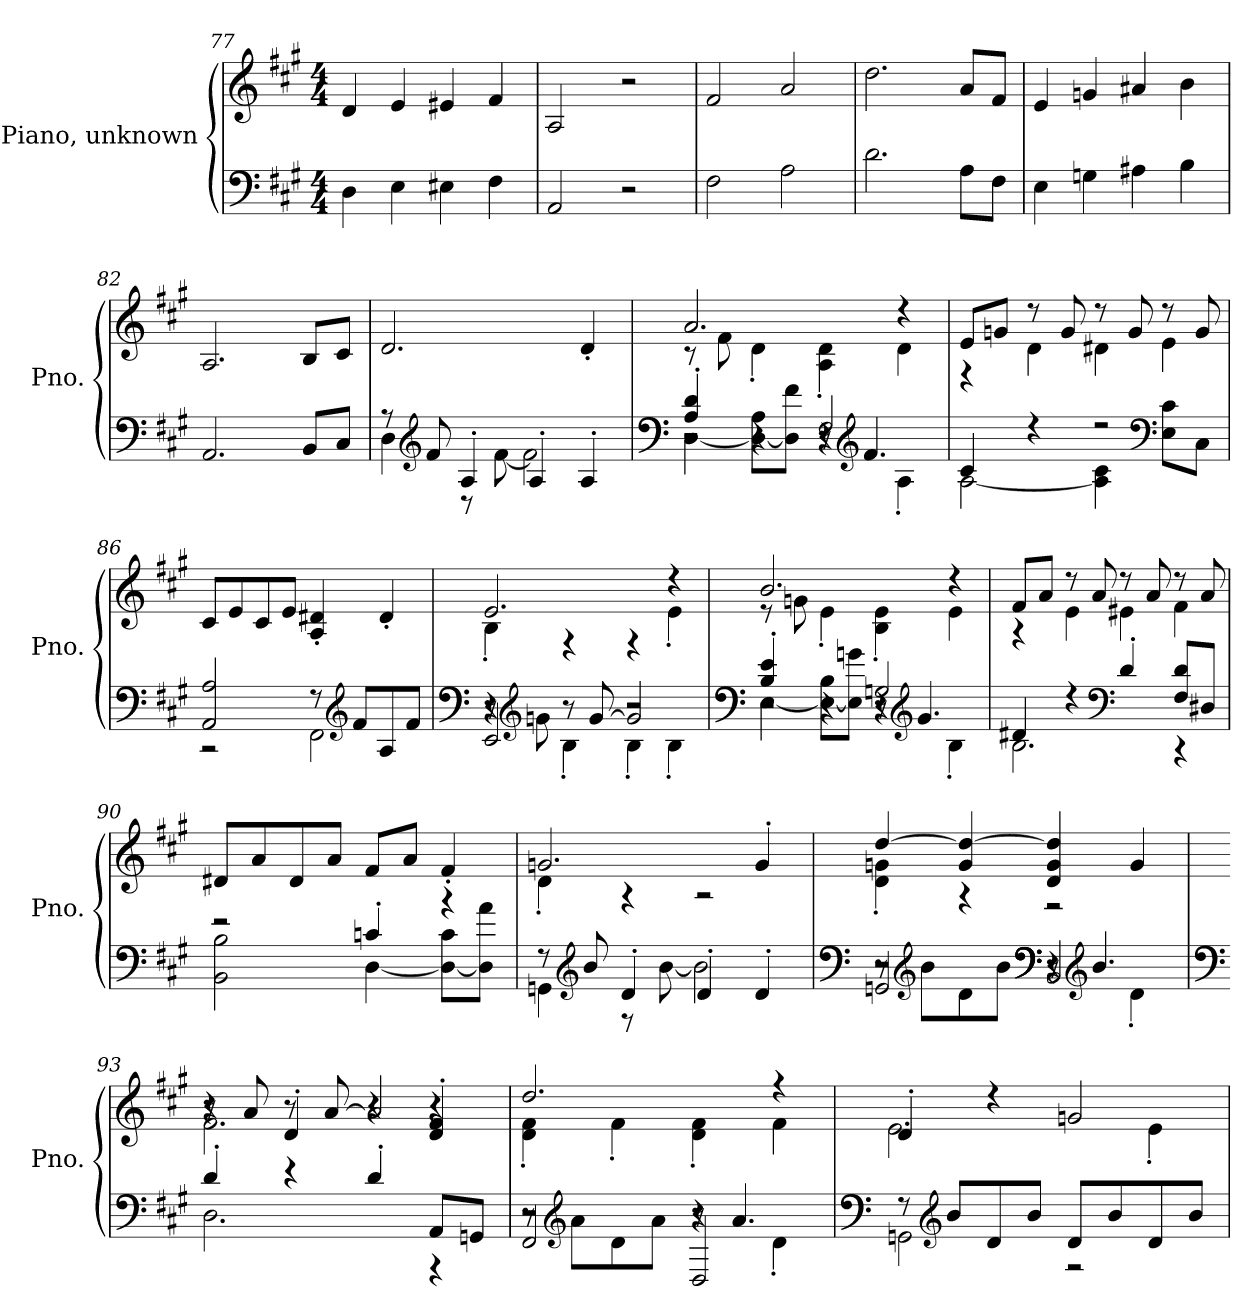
**kern	**kern
*part1	*part1
*staff2	*staff1
*I"Piano, unknown	*
*I'Pno.	*
*clefF4	*clefG2
*k[f#c#g#]	*k[f#c#g#]
*M4/4	*M4/4
=77	=77
4D\	4d/
4E\	4e/
4E#X\	4e#X/
4F#\	4f#/
=78	=78
2AA/	2A/
2r	2r
=79	=79
2F#\	2f#/
2A\	2a/
=80	=80
2.d\	2.dd\
8A\L	8a/L
8F#\J	8f#/J
=81	=81
4E\	4e/
4Gn\	4gn/
4A#X\	4a#X/
4B\	4b\
=82	=82
2.AA/	2.A/
8BB/L	8B/L
8C#/J	8c#/J
!!LO:LB:g=z
=83	=83
*^	*
8r	4D\	2.d/
*clefG2	*	*
8f#/	.	.
4A'/	8r	.
.	[8f#\	.
4A'/	2f#\]	.
4A'/	.	4d'/
*v	*v	*
=84	=84
*clefF4	*
*^	*^
*	*^	*	*
2r	[4D\	4A/' 4d/'	2.a/	8r
.	.	.	.	8f#\
.	8D\_ 8A\L	4r	.	4d'\
.	8D\] 8f#\J	.	.	.
8r	4r	2F#/	.	4A\' 4d\'
*clefG2	*	*	*	*
4.f#/	.	.	.	.
.	4A'\	.	4r	4d\
*	*v	*v	*	*
=85	=85	=85	=85
4c#/	[2A\	8e/L	4r
.	.	8gn/J	.
4r	.	8r	4d\
.	.	8g/	.
2r	4A\] 4c#\	8r	4d#X\
.	.	8g/	.
*clefF4	*	*	*
.	8E\ 8c#\L	8r	4e\
.	8C#\J	8g/	.
*	*	*v	*v
!!LO:LB:g=z
=86	=86	=86
2AA/ 2A/	2r	8c#/L
.	.	8e/
.	.	8c#/
.	.	8e/J
8r	2FF#\	4A/' 4d#X/'
*clefG2	*	*
8f#/L	.	.
8A/	.	4d#'/
8f#/J	.	.
*v	*v	*
=87	=87
*clefF4	*
*^	*^
*	*^	*	*
4r	8r	2EE/	2.e/	4B'\
*clefG2	*	*	*	*
.	8gn\	.	.	.
8r	4B'\	.	.	4r
[8g/	.	.	.	.
2g/]	4B'\	2r	.	4r
.	4B'\	.	4r	4e'\
=88	=88	=88	=88	=88
*clefF4	*	*	*	*
2r	[4E\	4B/' 4e/'	2.b/	8r
.	.	.	.	8gn\
.	8E\_ 8B\L	4r	.	4e'\
.	8E\] 8gn\J	.	.	.
8r	4r	2Gn/	.	4B\' 4e\'
*clefG2	*	*	*	*
4.g/	.	.	.	.
.	4B'\	.	4r	4e\
*	*v	*v	*	*
!!LO:LB:g=z	!!
=89	=89	=89	=89
4d#X/	2.B\	8f#/L	4r
.	.	8a/J	.
4r	.	8r	4e\
.	.	8a/	.
*clefF4	*	*	*
4d#'/	.	8r	4e#X\
.	.	8a/	.
8F#/ 8d#/L	4r	8r	4f#\
8D#X/J	.	8a/	.
*	*	*v	*v
=90	=90	=90
2r	2BB\ 2B\	8d#X/L
.	.	8a/
.	.	8d#/
.	.	8a/J
4cn'/	[4D\	8f#/L
.	.	8a/J
4r	8D\_ 8c\L	4f#'/
.	8D\] 8a\J	.
=91	=91	=91
*	*	*^
8r	4GGn\	2.gn/	4d'\
*clefG2	*	*	*
8b/	.	.	.
4d'/	8r	.	4r
.	[8b\	.	.
4d'/	2b\]	.	2r
4d'/	.	4g'/	.
*v	*v	*	*
!!LO:PB:g=z	!!
=92	=92	=92
*clefF4	*	*
*^	*	*
*	*^	*	*
2r	8r	2GGn/	[4dd/	4d\' 4gn\'
*clefG2	*	*	*	*
.	8b\L	.	.	.
.	8d\	.	4g/ 4dd/_	4r
.	8b\J	.	.	.
*clefF4	*	*	*	*
8r	4r	2BB/	4d/ 4g/ 4dd/]	2r
*clefG2	*	*	*	*
4.b/	.	.	.	.
.	4d'\	.	4g/	.
*v	*v	*v	*	*
*	*v	*v
=93	=93
*clefF4	*
*^	*^
*	*	*	*^
4d'/	2.D\	4r	2.f#\	8r
.	.	.	.	8a/
4r	.	8r	.	4d'/
.	.	[8a/	.	.
4d'/	.	2a/]	.	4r
8AA/L	4r	.	4r	4d/' 4f#/'
8GGn/J	.	.	.	.
*	*	*	*v	*v
=94	=94	=94	=94
*	*^	*	*
2r	8r	2FF#/	2.dd/	4d\' 4f#\'
*clefG2	*	*	*	*
.	8a\L	.	.	.
.	8d\	.	.	4f#'\
.	8a\J	.	.	.
8r	4r	2D/	.	4d\' 4f#\'
4.a/	.	.	.	.
.	4d'\	.	4r	4f#\
*v	*v	*v	*	*
!!LO:LB:g=z	!!
=95	=95	=95
*clefF4	*	*
*^	*	*
8r	2GGn\	4d'/	2.e\
*clefG2	*	*	*
8b/L	.	.	.
8d/	.	4r	.
8b/J	.	.	.
8d/L	2r	2gn/	.
8b/	.	.	.
8d/	.	.	4e'\
8b/J	.	.	.
*v	*v	*	*
*	*v	*v
=	=
*-	*-
